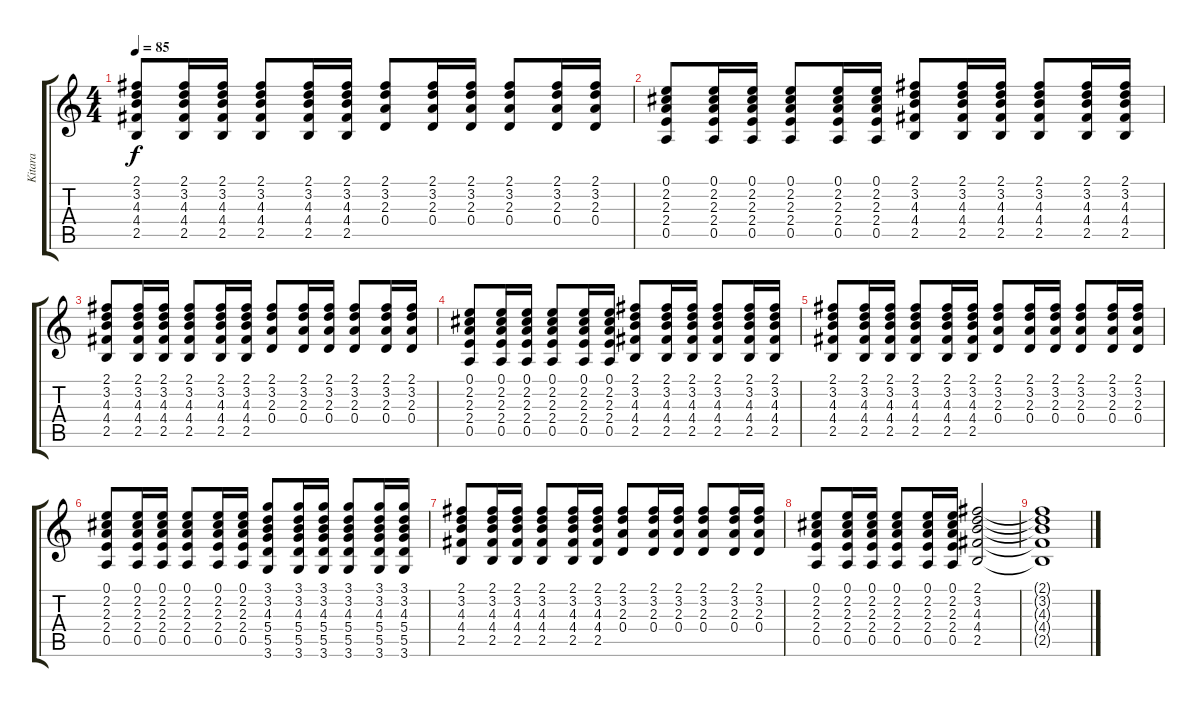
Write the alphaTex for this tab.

\track ("Kitara" "Kitara") {instrument electricguitarclean}
\staff {score tabs}
\tuning (E4 B3 G3 D3 A2 E2) {hide}
\ts (4 4)
\tempo 85
\clef g2
\ks c
(2.1 3.2 4.3 4.4 2.5).8{dy f} (2.1 3.2 4.3 4.4 2.5).16 (2.1 3.2 4.3 4.4 2.5).16 (2.1 3.2 4.3 4.4 2.5).8 (2.1 3.2 4.3 4.4 2.5).16 (2.1 3.2 4.3 4.4 2.5).16 (2.1 3.2 2.3 0.4).8 (2.1 3.2 2.3 0.4).16 (2.1 3.2 2.3 0.4).16 (2.1 3.2 2.3 0.4).8 (2.1 3.2 2.3 0.4).16 (2.1 3.2 2.3 0.4).16 |
(0.1 2.2 2.3 2.4 0.5).8 (0.1 2.2 2.3 2.4 0.5).16 (0.1 2.2 2.3 2.4 0.5).16 (0.1 2.2 2.3 2.4 0.5).8 (0.1 2.2 2.3 2.4 0.5).16 (0.1 2.2 2.3 2.4 0.5).16 (2.1 3.2 4.3 4.4 2.5).8 (2.1 3.2 4.3 4.4 2.5).16 (2.1 3.2 4.3 4.4 2.5).16 (2.1 3.2 4.3 4.4 2.5).8 (2.1 3.2 4.3 4.4 2.5).16 (2.1 3.2 4.3 4.4 2.5).16 |
(2.1 3.2 4.3 4.4 2.5).8 (2.1 3.2 4.3 4.4 2.5).16 (2.1 3.2 4.3 4.4 2.5).16 (2.1 3.2 4.3 4.4 2.5).8 (2.1 3.2 4.3 4.4 2.5).16 (2.1 3.2 4.3 4.4 2.5).16 (2.1 3.2 2.3 0.4).8 (2.1 3.2 2.3 0.4).16 (2.1 3.2 2.3 0.4).16 (2.1 3.2 2.3 0.4).8 (2.1 3.2 2.3 0.4).16 (2.1 3.2 2.3 0.4).16 |
(0.1 2.2 2.3 2.4 0.5).8 (0.1 2.2 2.3 2.4 0.5).16 (0.1 2.2 2.3 2.4 0.5).16 (0.1 2.2 2.3 2.4 0.5).8 (0.1 2.2 2.3 2.4 0.5).16 (0.1 2.2 2.3 2.4 0.5).16 (2.1 3.2 4.3 4.4 2.5).8 (2.1 3.2 4.3 4.4 2.5).16 (2.1 3.2 4.3 4.4 2.5).16 (2.1 3.2 4.3 4.4 2.5).8 (2.1 3.2 4.3 4.4 2.5).16 (2.1 3.2 4.3 4.4 2.5).16 |
(2.1 3.2 4.3 4.4 2.5).8 (2.1 3.2 4.3 4.4 2.5).16 (2.1 3.2 4.3 4.4 2.5).16 (2.1 3.2 4.3 4.4 2.5).8 (2.1 3.2 4.3 4.4 2.5).16 (2.1 3.2 4.3 4.4 2.5).16 (2.1 3.2 2.3 0.4).8 (2.1 3.2 2.3 0.4).16 (2.1 3.2 2.3 0.4).16 (2.1 3.2 2.3 0.4).8 (2.1 3.2 2.3 0.4).16 (2.1 3.2 2.3 0.4).16 |
(0.1 2.2 2.3 2.4 0.5).8 (0.1 2.2 2.3 2.4 0.5).16 (0.1 2.2 2.3 2.4 0.5).16 (0.1 2.2 2.3 2.4 0.5).8 (0.1 2.2 2.3 2.4 0.5).16 (0.1 2.2 2.3 2.4 0.5).16 (3.1 3.2 4.3 5.4 5.5 3.6).8 (3.1 3.2 4.3 5.4 5.5 3.6).16 (3.1 3.2 4.3 5.4 5.5 3.6).16 (3.1 3.2 4.3 5.4 5.5 3.6).8 (3.1 3.2 4.3 5.4 5.5 3.6).16 (3.1 3.2 4.3 5.4 5.5 3.6).16 |
(2.1 3.2 4.3 4.4 2.5).8 (2.1 3.2 4.3 4.4 2.5).16 (2.1 3.2 4.3 4.4 2.5).16 (2.1 3.2 4.3 4.4 2.5).8 (2.1 3.2 4.3 4.4 2.5).16 (2.1 3.2 4.3 4.4 2.5).16 (2.1 3.2 2.3 0.4).8 (2.1 3.2 2.3 0.4).16 (2.1 3.2 2.3 0.4).16 (2.1 3.2 2.3 0.4).8 (2.1 3.2 2.3 0.4).16 (2.1 3.2 2.3 0.4).16 |
(0.1 2.2 2.3 2.4 0.5).8 (0.1 2.2 2.3 2.4 0.5).16 (0.1 2.2 2.3 2.4 0.5).16 (0.1 2.2 2.3 2.4 0.5).8 (0.1 2.2 2.3 2.4 0.5).16 (0.1 2.2 2.3 2.4 0.5).16 (2.1 3.2 4.3 4.4 2.5).2 |
(2.1{t} 3.2{t} 4.3{t} 4.4{t} 2.5{t}).1
